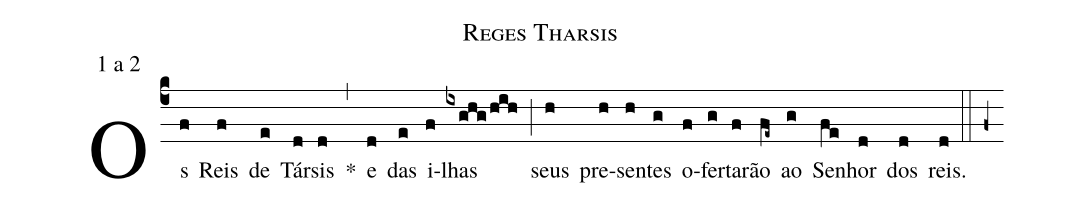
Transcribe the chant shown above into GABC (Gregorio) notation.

name: Reges Tharsis;
mode: 1;
mode-differentia: a 2;
%%
(c4)

Os(f) Reis(f) de(e) Tár(d)sis(d) *(,) e(d) das(e) i(f)lhas(ixghg/hih) (;) seus(h) pre(h)sen(h)tes(g) o(f)fer(g)ta(f)rão(fe~) ao(g) Se(fe)nhor(d) dos(d) reis.(d)

(::)

(f+)
